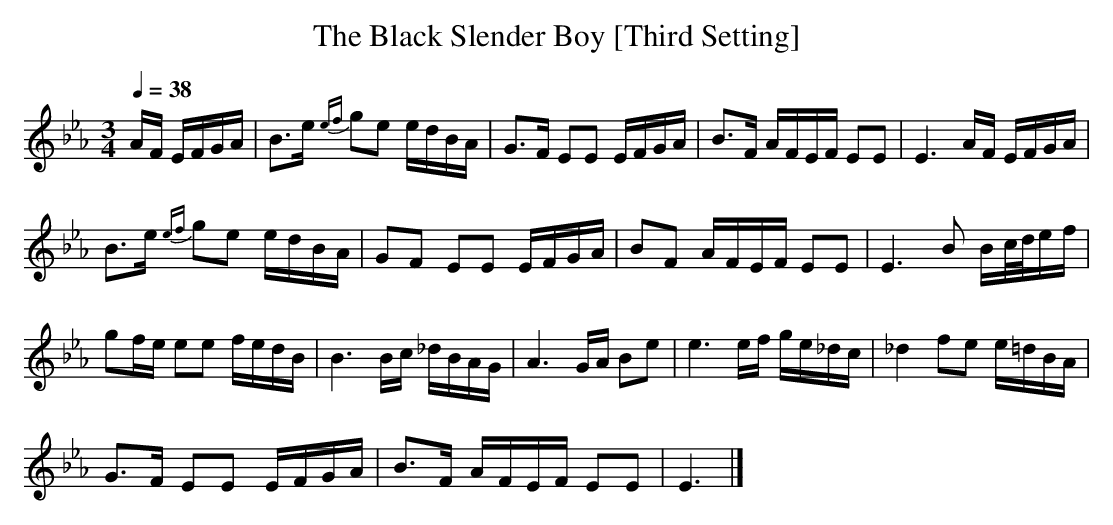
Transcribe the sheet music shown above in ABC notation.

X:1
T: The Black Slender Boy [Third Setting]
M: 3/4
L: 1/8
Q: 1/4=38
K: Eb % 3 flats
V: 1
A/F/ E/F/G/A/ | B>e {ef}ge e/d/B/A/ | G>F EE E/F/G/A/ | B>F A/F/E/F/ EE | E3 A/F/ E/F/G/A/ |
B>e {ef}ge e/d/B/A/ | GF EE E/F/G/A/ | BF A/F/E/F/ EE | E3 B B/c/4d/4e/f/ |
gf/e/ ee f/e/d/B/ | B3 B/c/ _d/B/A/G/ | A3 G/A/ Be | e3 e/f/ g/e/_d/c/ | _d2 fe e/=d/B/A/ |
G>F EE E/F/G/A/ | B>F A/F/E/F/ EE | E3 |]
